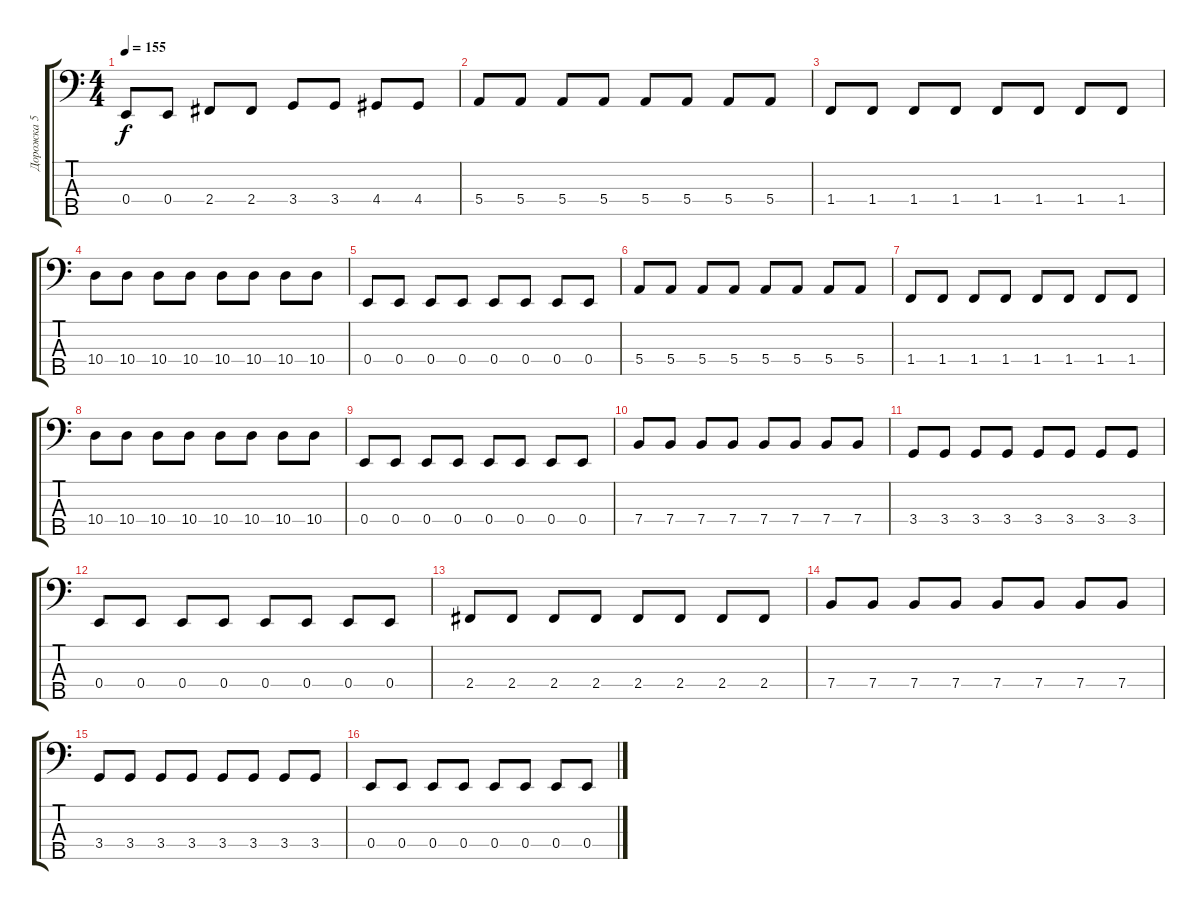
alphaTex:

\track ("Дорожка 5" "Дорожка 5") {instrument synthbass2}
\staff {score tabs}
\tuning (G2 D2 A1 E1 B0) {hide}
\ts (4 4)
\tempo 155
\clef f4
\ks c
0.4.8{dy f} 0.4.8 2.4.8 2.4.8 3.4.8 3.4.8 4.4.8 4.4.8 |
5.4.8 5.4.8 5.4.8 5.4.8 5.4.8 5.4.8 5.4.8 5.4.8 |
1.4.8 1.4.8 1.4.8 1.4.8 1.4.8 1.4.8 1.4.8 1.4.8 |
10.4.8 10.4.8 10.4.8 10.4.8 10.4.8 10.4.8 10.4.8 10.4.8 |
0.4.8 0.4.8 0.4.8 0.4.8 0.4.8 0.4.8 0.4.8 0.4.8 |
5.4.8 5.4.8 5.4.8 5.4.8 5.4.8 5.4.8 5.4.8 5.4.8 |
1.4.8 1.4.8 1.4.8 1.4.8 1.4.8 1.4.8 1.4.8 1.4.8 |
10.4.8 10.4.8 10.4.8 10.4.8 10.4.8 10.4.8 10.4.8 10.4.8 |
0.4.8 0.4.8 0.4.8 0.4.8 0.4.8 0.4.8 0.4.8 0.4.8 |
7.4.8 7.4.8 7.4.8 7.4.8 7.4.8 7.4.8 7.4.8 7.4.8 |
3.4.8 3.4.8 3.4.8 3.4.8 3.4.8 3.4.8 3.4.8 3.4.8 |
0.4.8 0.4.8 0.4.8 0.4.8 0.4.8 0.4.8 0.4.8 0.4.8 |
2.4.8 2.4.8 2.4.8 2.4.8 2.4.8 2.4.8 2.4.8 2.4.8 |
7.4.8 7.4.8 7.4.8 7.4.8 7.4.8 7.4.8 7.4.8 7.4.8 |
3.4.8 3.4.8 3.4.8 3.4.8 3.4.8 3.4.8 3.4.8 3.4.8 |
0.4.8 0.4.8 0.4.8 0.4.8 0.4.8 0.4.8 0.4.8 0.4.8
